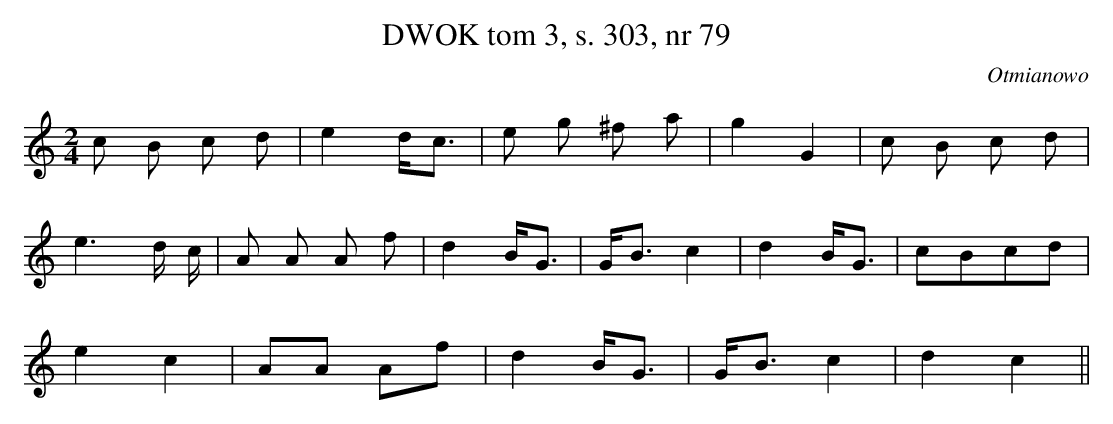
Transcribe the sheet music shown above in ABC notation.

X:1
T: DWOK tom 3, s. 303, nr 79
O: Otmianowo
L: 1/16
M: 2/4
K: C
c2 B2 c2 d2 | e4 dc3 | e2 g2 ^f2 a2 | g4 G4 | c2 B2 c2 d2 |
e6 d c | A2 A2 A2 f2 | d4 BG3 | GB3 c4 | d4 BG3 | c2B2c2d2 |
e4 c4 | A2A2 A2f2 | d4 BG3 | GB3 c4 | d4 c4 ||
